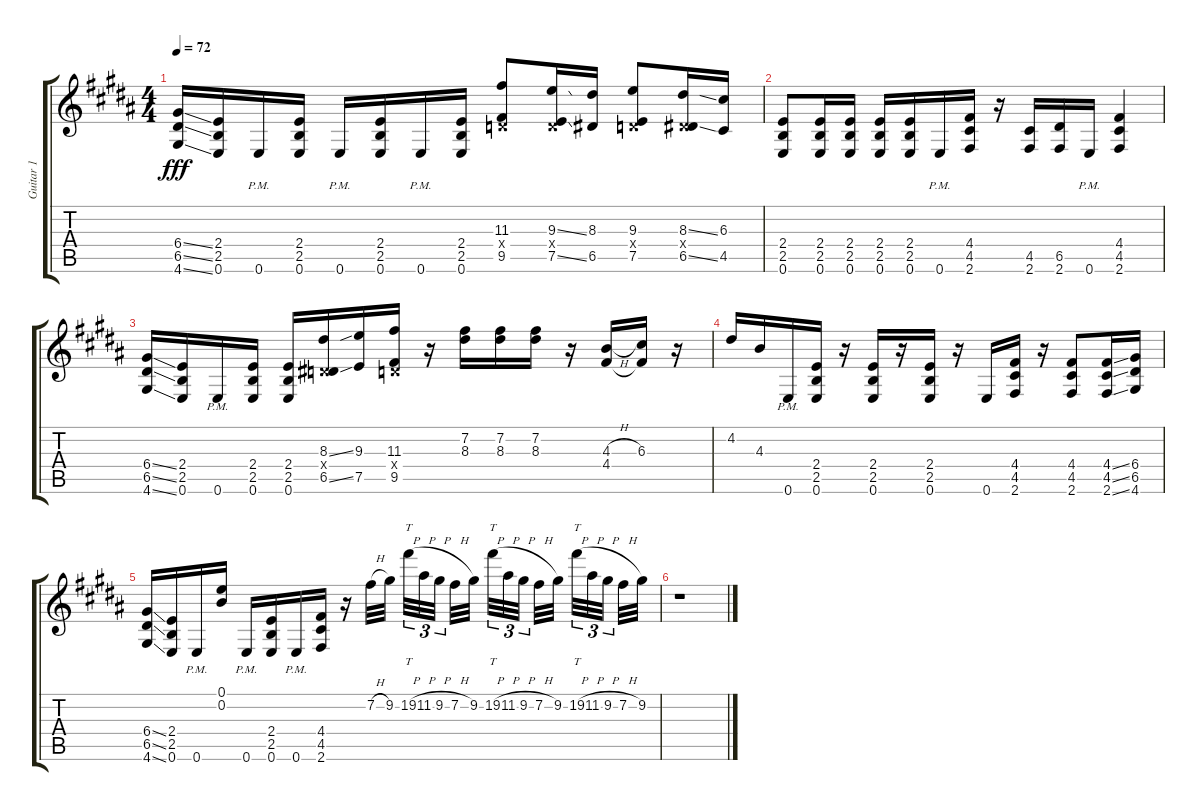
\track ("Guitar 1" "Guitar 1") {instrument distortionguitar}
\staff {score tabs}
\tuning (E4 B3 G3 D3 A2 E2) {hide}
\ts (4 4)
\tempo 72
\clef g2
\ks b
(6.4{ss} 6.5{ss} 4.6{ss}).16{dy fff} (2.4 2.5 0.6).16 0.6{pm}.16 (2.4 2.5 0.6).16 0.6{pm}.16 (2.4 2.5 0.6).16 0.6{pm}.16 (2.4 2.5 0.6).16 (11.3 0.4{x} 9.5).8 (9.3{ss} 0.4{x} 7.5{ss}).16 (8.3 6.5).16 (9.3 0.4{x} 7.5).8 (8.3{ss} 0.4{x} 6.5{ss}).16 (6.3 4.5).16 |
(2.4 2.5 0.6).8 (2.4 2.5 0.6).16 (2.4 2.5 0.6).16 (2.4 2.5 0.6).16 (2.4 2.5 0.6).16 0.6{pm}.16 (4.4 4.5 2.6).16 r.16 (4.5 2.6).16 (6.5 2.6).16 0.6{pm}.16 (4.4 4.5 2.6).4 |
(6.4{ss} 6.5{ss} 4.6{ss}).16 (2.4 2.5 0.6).16 0.6{pm}.16 (2.4 2.5 0.6).16 (2.4 2.5 0.6).16 (8.3{ss} 0.4{x} 6.5{ss}).16 (9.3 7.5).16 (11.3 0.4{x} 9.5).16 r.16 (7.2 8.3).16 (7.2 8.3).16 (7.2 8.3).16 r.16 (4.3{h} 4.4).16 (6.3 4.4{t}).16 r.16 |
4.2.16 4.3.16 0.6{pm}.16 (2.4 2.5 0.6).16 r.16 (2.4 2.5 0.6).16 r.16 (2.4 2.5 0.6).16 r.16 0.6.16 (4.4 4.5 2.6).16 r.16 (4.4 4.5 2.6).8 (4.4{ss} 4.5{ss} 2.6{ss}).16 (6.4 6.5 4.6).16 |
(6.4{ss} 6.5{ss} 4.6{ss}).16 (2.4 2.5 0.6).16 0.6{pm}.16 (0.1 0.2).16 0.6{pm}.16 (2.4 2.5 0.6).16 0.6{pm}.16 (4.4 4.5 2.6).16 r.16 7.2{h}.32 9.2.32 19.2{h}.32{tt tu (3 2)} 11.2{h}.32{tu (3 2)} 9.2{h}.32{tu (3 2)} 7.2{h}.32 9.2.32 19.2{h}.32{tt tu (3 2)} 11.2{h}.32{tu (3 2)} 9.2{h}.32{tu (3 2)} 7.2{h}.32 9.2.32 19.2{h}.32{tt tu (3 2)} 11.2{h}.32{tu (3 2)} 9.2{h}.32{tu (3 2)} 7.2{h}.32 9.2.32 |
r.1
